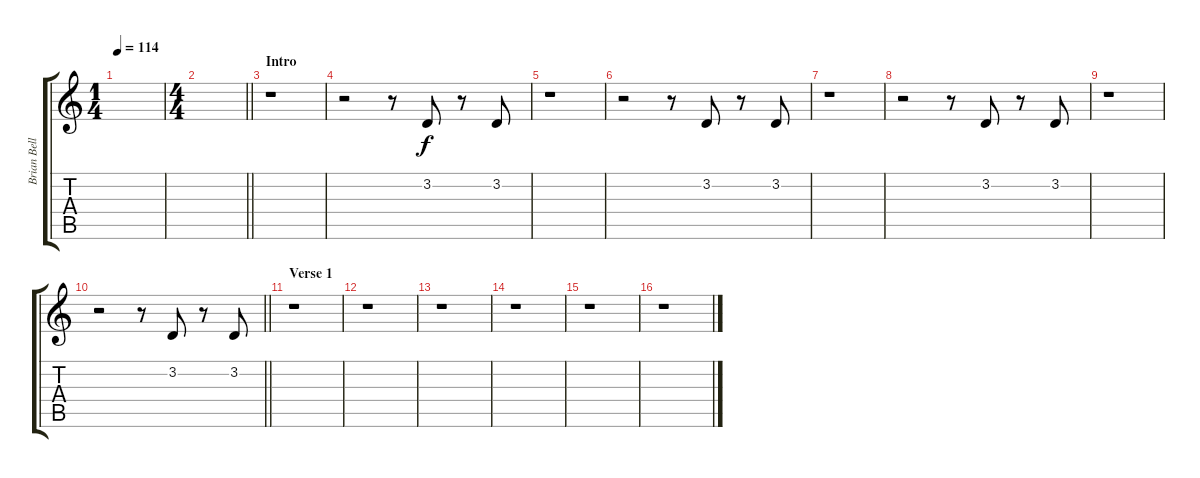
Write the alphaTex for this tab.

\track ("Brian Bell - Backup Vocals" "Brian Bell") {instrument clarinet}
\staff {score tabs}
\tuning (E4 B3 G3 D3 A2 E2) {hide}
\ts (1 4)
\tempo 114
\clef g2
\ks c
|
\ts (4 4)
\barLineRight lightlight
|
\section ("" "Intro")
r.1 |
r.2 r.8 3.2.8 r.8 3.2.8 |
r.1 |
r.2 r.8 3.2.8 r.8 3.2.8 |
r.1 |
r.2 r.8 3.2.8 r.8 3.2.8 |
r.1 |
\barLineRight lightlight
r.2 r.8 3.2.8 r.8 3.2.8 |
\section ("" "Verse 1")
r.1 |
r.1 |
r.1 |
r.1 |
r.1 |
r.1
